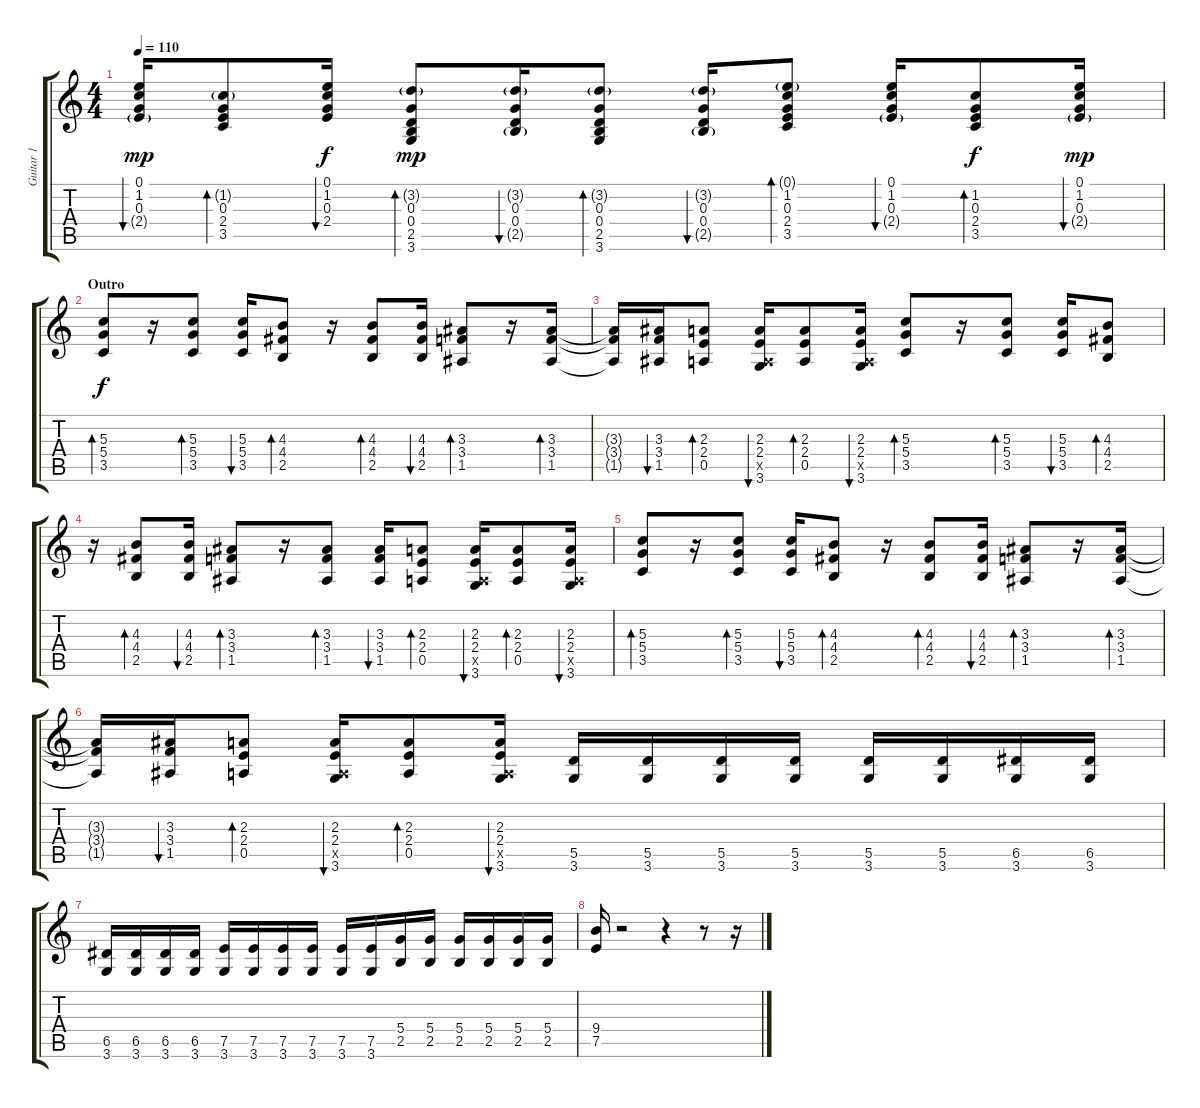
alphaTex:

\track ("Guitar 1" "Guitar 1") {instrument acousticguitarnylon}
\staff {score tabs}
\tuning (E4 B3 G3 D3 A2 E2) {hide}
\ts (4 4)
\tempo 110
\clef g2
\ks c
(0.1 1.2 0.3 2.4{g}).16{bu 60 dy mp} (1.2{g} 0.3 2.4 3.5).8{bd 60} (0.1 1.2 0.3 2.4).16{bu 60 dy f} (3.2{g} 0.3 0.4 2.5 3.6).8{bd 60 dy mp} (3.2{g} 0.3 0.4 2.5{g}).16{bu 60} (3.2{g} 0.3 0.4 2.5 3.6).8{bd 60} (3.2{g} 0.3 0.4 2.5{g}).16{bu 60} (0.1{g} 1.2 0.3 2.4 3.5).8{bd 60} (0.1 1.2 0.3 2.4{g}).16{bu 60} (1.2 0.3 2.4 3.5).8{bd 60 dy f} (0.1 1.2 0.3 2.4{g}).16{bu 60 dy mp} |
\section ("" "Outro")
(5.3 5.4 3.5).8{bd 480 dy f} r.16 (5.3 5.4 3.5).8{bd 480} (5.3 5.4 3.5).16{bu 480} (4.3 4.4 2.5).8{bd 480} r.16 (4.3 4.4 2.5).8{bd 480} (4.3 4.4 2.5).16{bu 480} (3.3 3.4 1.5).8{bd 480} r.16 (3.3 3.4 1.5).16{bd 480} |
(3.3{t} 3.4{t} 1.5{t}).16 (3.3 3.4 1.5).16{bu 480} (2.3 2.4 0.5).8{bd 480} (2.3 2.4 0.5{x} 3.6).16{bu 480} (2.3 2.4 0.5).8{bd 480} (2.3 2.4 0.5{x} 3.6).16{bu 480} (5.3 5.4 3.5).8{bd 480} r.16 (5.3 5.4 3.5).8{bd 480} (5.3 5.4 3.5).16{bu 480} (4.3 4.4 2.5).8{bd 480} |
r.16 (4.3 4.4 2.5).8{bd 480} (4.3 4.4 2.5).16{bu 480} (3.3 3.4 1.5).8{bd 480} r.16 (3.3 3.4 1.5).8{bd 480} (3.3 3.4 1.5).16{bu 480} (2.3 2.4 0.5).8{bd 480} (2.3 2.4 0.5{x} 3.6).16{bu 480} (2.3 2.4 0.5).8{bd 480} (2.3 2.4 0.5{x} 3.6).16{bu 480} |
(5.3 5.4 3.5).8{bd 480} r.16 (5.3 5.4 3.5).8{bd 480} (5.3 5.4 3.5).16{bu 480} (4.3 4.4 2.5).8{bd 480} r.16 (4.3 4.4 2.5).8{bd 480} (4.3 4.4 2.5).16{bu 480} (3.3 3.4 1.5).8{bd 480} r.16 (3.3 3.4 1.5).16{bd 480} |
(3.3{t} 3.4{t} 1.5{t}).16 (3.3 3.4 1.5).16{bu 480} (2.3 2.4 0.5).8{bd 480} (2.3 2.4 0.5{x} 3.6).16{bu 480} (2.3 2.4 0.5).8{bd 480} (2.3 2.4 0.5{x} 3.6).16{bu 480} (5.5 3.6).16 (5.5 3.6).16 (5.5 3.6).16 (5.5 3.6).16 (5.5 3.6).16 (5.5 3.6).16 (6.5 3.6).16 (6.5 3.6).16 |
(6.5 3.6).16 (6.5 3.6).16 (6.5 3.6).16 (6.5 3.6).16 (7.5 3.6).16 (7.5 3.6).16 (7.5 3.6).16 (7.5 3.6).16 (7.5 3.6).16 (7.5 3.6).16 (5.4 2.5).16 (5.4 2.5).16 (5.4 2.5).16 (5.4 2.5).16 (5.4 2.5).16 (5.4 2.5).16 |
(9.4 7.5).16 r.2 r.4 r.8 r.16
